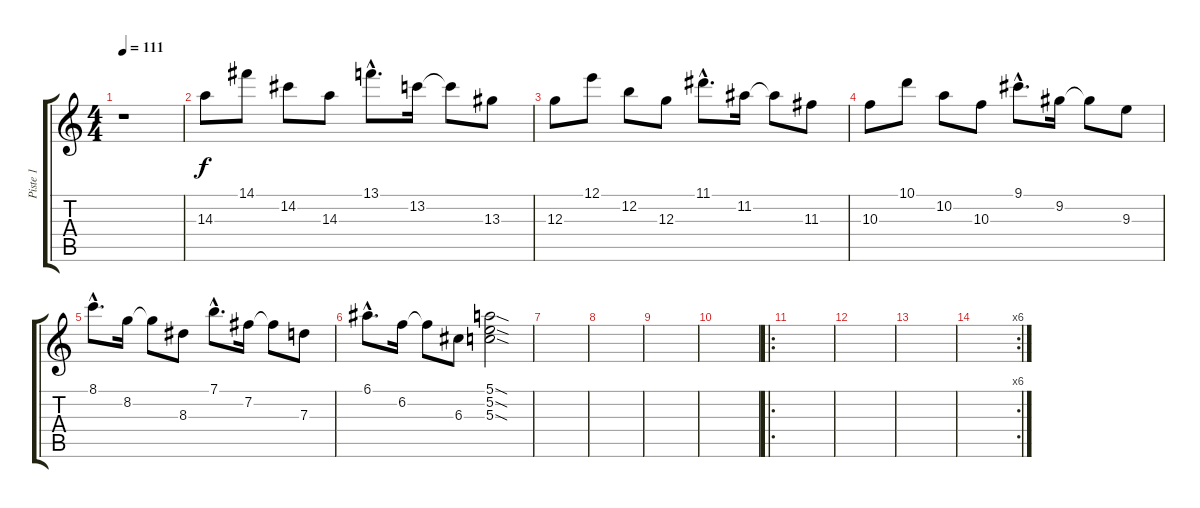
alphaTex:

\track ("Piste 1" "Piste 1") {instrument electricguitarclean}
\staff {score tabs}
\tuning (E4 B3 G3 D3 A2 E2) {hide}
\ts (4 4)
\tempo 111
\clef g2
\ks c
r.1{dy f instrument electricguitarclean} |
14.3.8 14.1.8 14.2.8 14.3.8 13.1{hac}.8{d} 13.2.16 13.2{t}.8 13.3.8 |
12.3.8 12.1.8 12.2.8 12.3.8 11.1{hac}.8{d} 11.2.16 11.2{t}.8 11.3.8 |
10.3.8 10.1.8 10.2.8 10.3.8 9.1{hac}.8{d} 9.2.16 9.2{t}.8 9.3.8 |
8.1{hac}.8{d} 8.2.16 8.2{t}.8 8.3.8 7.1{hac}.8{d} 7.2.16 7.2{t}.8 7.3.8 |
6.1{hac}.8{d} 6.2.16 6.2{t}.8 6.3.8 (5.1{sod} 5.2{sod} 5.3{sod}).2 |
|
|
|
|
\ro
|
|
|
\rc 6
